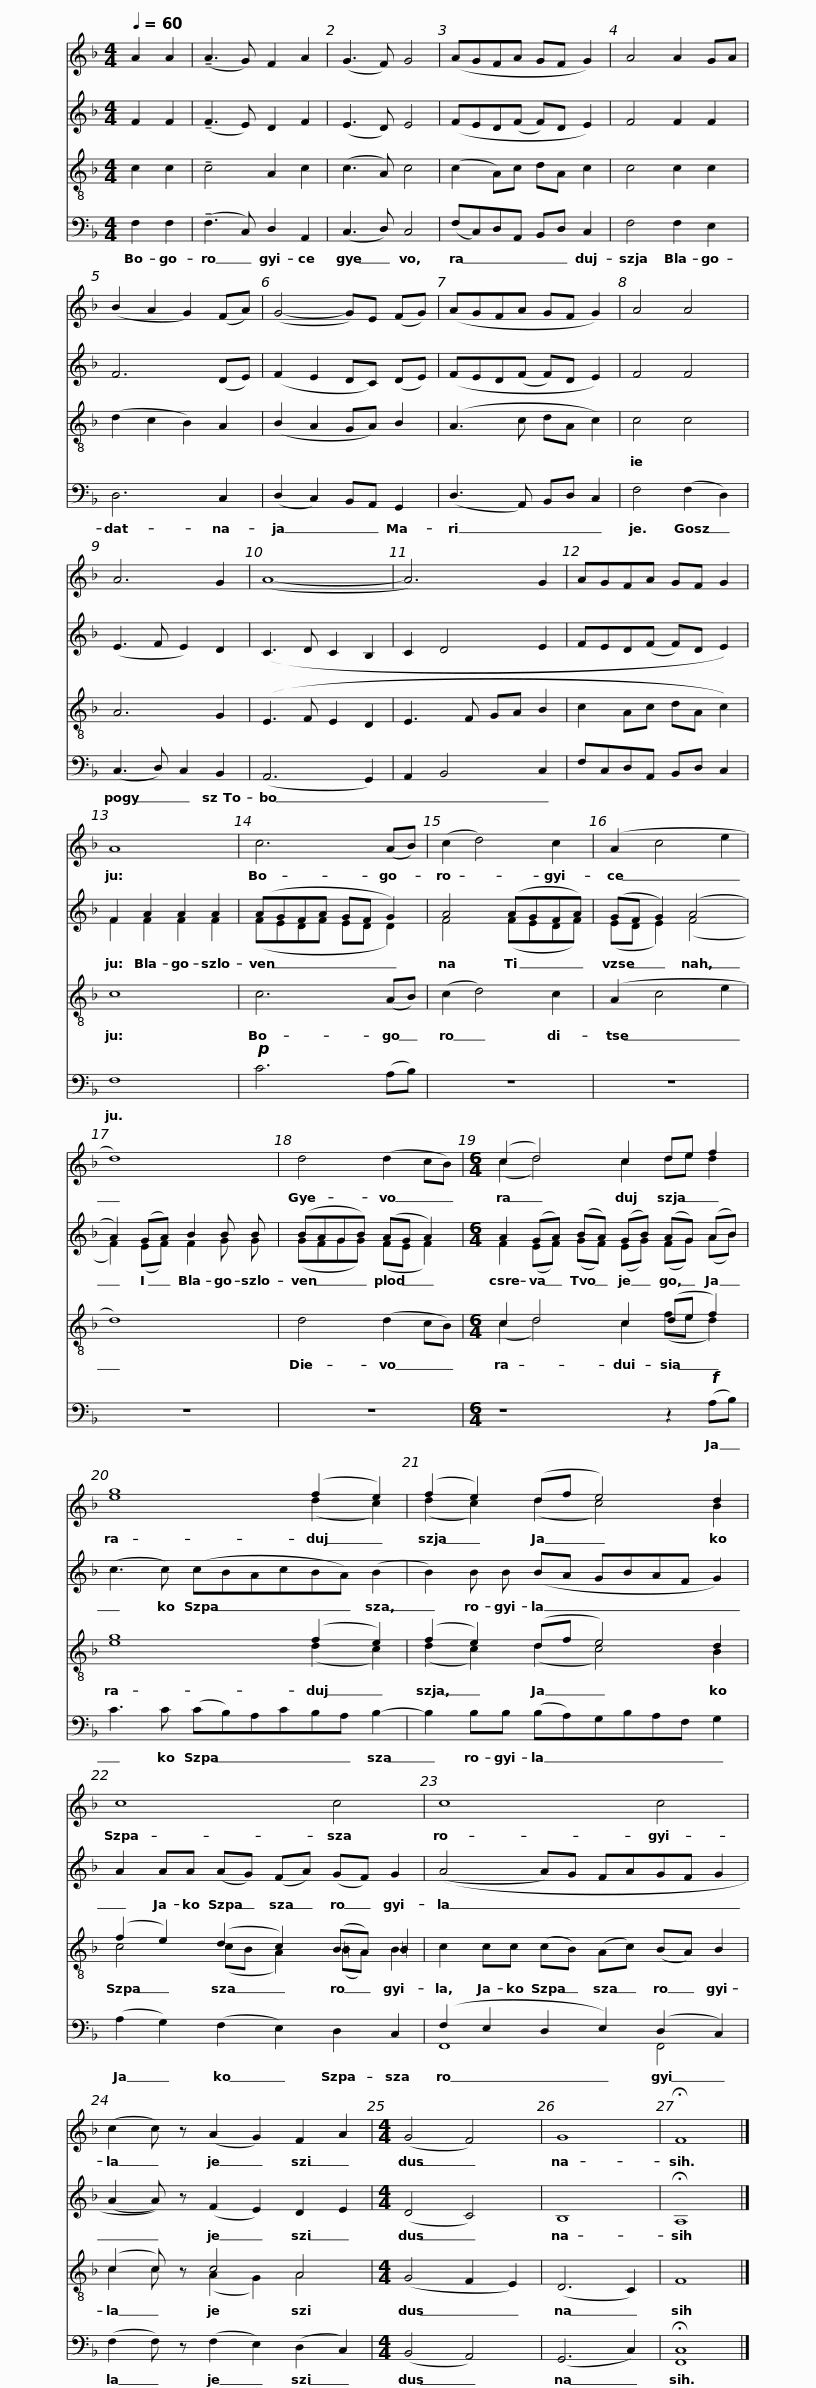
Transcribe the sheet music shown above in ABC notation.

X:1
%%score ( 1 2 ) ( 3 4 ) ( 5 6 ) ( 7 8 )
L:1/8
Q:1/4=60
M:4/4
I:linebreak $
K:F
V:1 treble
V:2 treble
V:3 treble
V:4 treble
V:5 treble-8
V:6 treble-8
V:7 bass
V:8 bass
V:1
 A2 A2 | (!tenuto!A3 G) F2 A2 | (G3 F) G4 | (AGFA GF G2) | A4 A2 GA |$ %5
 (B2 A2 G2) (FA) | (G4- G)E (FG) | (AGFA GF G2) | A4 A4 | A6 G2 |$ %10
 (A8- | A6) G2 | AGFA GF G2 | A8 | c6 (AB) |$ %15
 (c2 d4) c2 | (A2 c4 e2 | d8) | d4 (d2 cB) |[M:6/4] (c2 d4) c2 de f2 |$ %20
 g8 (f2 e2) | (f2 e2) (df e4) d2 | c8 c4 |$ c8 c4 | (c2 c) z (A2 G2) F2 A2 | %25
[M:4/4] (G4 F4) | G8 | !fermata!F8 |] %28
V:2
 x4 | x8 | x8 | x8 | x8 |$ %5
 x8 | x8 | x8 | x8 | x8 |$ %10
 x8 | x8 | x8 | x8 | x8 |$ %15
 x8 | x8 | x8 | x8 |[M:6/4] (c2 d4) c2 de d2 |$ %20
 e8 (d2 c2) | (d2 c2) (d2 c4) B2 | x12 |$ x12 | x12 | %25
[M:4/4] x8 | x8 | x8 |] %28
V:3
 F2 F2 | (!tenuto!F3 E) D2 F2 | (E3 D) E4 | (FED(F F)D E2) | F4 F2 F2 |$ %5
 F6 (DE) | (F2 E2 DC) (DE) | (FED(F F)D E2) | F4 F4 | (E3 F E2) D2 |$ %10
 (C3 D C2 B,2 | C2 D4 E2 | FED(F F)D E2) | F2 A2 A2 A2 | (AGFA GF G2) |$ %15
 A4 (AGFA) | (GF G2) (A4 | A2) (GA) B2 B B | (BAGB) (AG A2) |[M:6/4] A2 (GA) (BA) (GB) (AG) (AB) |$ %20
 (c3 c) (cBAcBA) (B2 | B2) B B (BA GBAF G2) | A2 AA (AG) (FA) (GF) G2 |$ ((A4 A)G FAGF G2 | (A2 A)) z (F2 E2) D2 E2 | %25
[M:4/4] (D4 C4) | B,8 | !fermata!A,8 |] %28
V:4
 x4 | x8 | x8 | x8 | x8 |$ %5
 x8 | x8 | x8 | x8 | x8 |$ %10
 x8 | x8 | x8 | F2 F2 F2 F2 | (FEDF ED D2) |$ %15
 F4 (FEDF) | (ED E2) (F4 | F2) (EF) F2 G G | (GFGG) (FE F2) |[M:6/4] F2 (EF) (GF) (EG) (FG) (AB) |$ %20
 x12 | x12 | x12 |$ x12 | x12 | %25
[M:4/4] x8 | x8 | x8 |] %28
V:5
 c2 c2 | !tenuto!c4 A2 c2 | (c3 A) c4 | (c2 A)c dA c2 | c4 c2 c2 |$ %5
 (d2 c2 B2) A2 | (B2 A2 GA) B2 | (A3 c dA c2) | c4 c4 | A6 G2 |$ %10
 (E3 F E2 D2 | E3 F GA B2 | c2 Ac dA c2) | c8 | c6 (AB) |$ %15
 (c2 d4) c2 | (A2 c4 e2 | d8) | d4 (d2 cB) |[M:6/4] c2 d4 c2 (de f2) |$ %20
 g8 (f2 e2) | (f2 e2) (df e4) d2 | (f2 e2) (d2 c2) (BA) =B2 |$ c2 cc (cB) (Ac) (BA) B2 | (c2 c) z c4 A4 | %25
[M:4/4] (G4 F2 E2) | (D6 C2) | F8 |] %28
V:6
 x4 | x8 | x8 | x8 | x8 |$ %5
 x8 | x8 | x8 | x8 | x8 |$ %10
 x8 | x8 | x8 | x8 | x8 |$ %15
 x8 | x8 | x8 | x8 |[M:6/4] (c2 d4) c2 (fe d2) |$ %20
 e8 (d2 c2) | (d2 c2) (d2 c4) B2 | c4 (cB A2) (=BA) B2 |$ x12 | c2 c z (A2 G2) A4 | %25
[M:4/4] x8 | x8 | x8 |] %28
V:7
 F,2 F,2 | (!tenuto!F,3 C,) D,2 A,,2 | (C,3 D,) C,4 | (F,C,)D,A,, B,,D, C,2 | F,4 F,2 E,2 |$ %5
 D,6 C,2 | (D,2 C,2) B,,A,, G,,2 | (D,3 A,,) B,,D, C,2 | F,4 (F,2 D,2) | (C,3 D,) C,2 B,,2 |$ %10
 (A,,6 G,,2) | A,,2 B,,4 C,2 | F,C,D,A,, B,,D, C,2 | F,8 |!p! C6 (A,B,) |$ %15
 z8 | z8 | z8 | z8 |[M:6/4] z8 z2!f! (A,B,) |$ %20
 C3 C (CB,)A,CB,A, B,2- | B,2 B,B, (B,A,)G,B,A,F, G,2 | (A,2 G,2) (F,2 E,2) D,2 C,2 |$ (F,2 E,2 D,2 E,2) (D,2 C,2) | (F,2 F,) z (F,2 E,2) (D,2 C,2) | %25
[M:4/4] (B,,4 A,,4) | (G,,6 C,2) | !fermata![F,,C,]8 |] %28
V:8
 x4 | x8 | x8 | x8 | x8 |$ %5
 x8 | x8 | x8 | x8 | x8 |$ %10
 x8 | x8 | x8 | x8 | x8 |$ %15
 x8 | x8 | x8 | x8 |[M:6/4] z8 z2 x2 |$ %20
 x12 | x12 | x12 |$ F,,8 F,,4 | x12 | %25
[M:4/4] x8 | x8 | x8 |] %28
